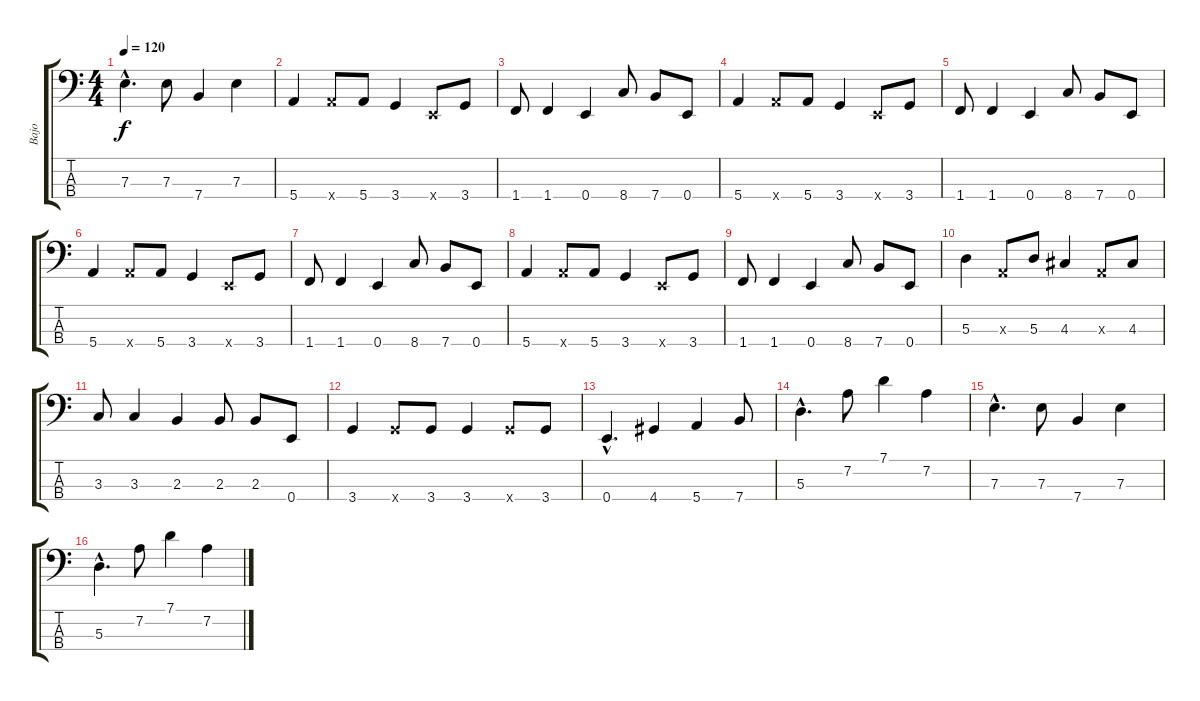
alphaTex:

\track ("Bajo" "Bajo") {instrument electricbasspick}
\staff {score tabs}
\tuning (G2 D2 A1 E1) {hide}
\ts (4 4)
\tempo 120
\clef f4
\ks c
7.3{hac}.4{d dy f} 7.3.8 7.4.4 7.3.4 |
5.4.4 5.4{x}.8 5.4.8 3.4.4 0.4{x}.8 3.4.8 |
1.4.8 1.4.4 0.4.4 8.4.8 7.4.8 0.4.8 |
5.4.4 5.4{x}.8 5.4.8 3.4.4 0.4{x}.8 3.4.8 |
1.4.8 1.4.4 0.4.4 8.4.8 7.4.8 0.4.8 |
5.4.4 5.4{x}.8 5.4.8 3.4.4 0.4{x}.8 3.4.8 |
1.4.8 1.4.4 0.4.4 8.4.8 7.4.8 0.4.8 |
5.4.4 5.4{x}.8 5.4.8 3.4.4 0.4{x}.8 3.4.8 |
1.4.8 1.4.4 0.4.4 8.4.8 7.4.8 0.4.8 |
5.3.4 0.3{x}.8 5.3.8 4.3.4 0.3{x}.8 4.3.8 |
3.3.8 3.3.4 2.3.4 2.3.8 2.3.8 0.4.8 |
3.4.4 3.4{x}.8 3.4.8 3.4.4 3.4{x}.8 3.4.8 |
0.4{hac}.4{d} 4.4.4 5.4.4 7.4.8 |
5.3{hac}.4{d} 7.2.8 7.1.4 7.2.4 |
7.3{hac}.4{d} 7.3.8 7.4.4 7.3.4 |
5.3{hac}.4{d} 7.2.8 7.1.4 7.2.4
